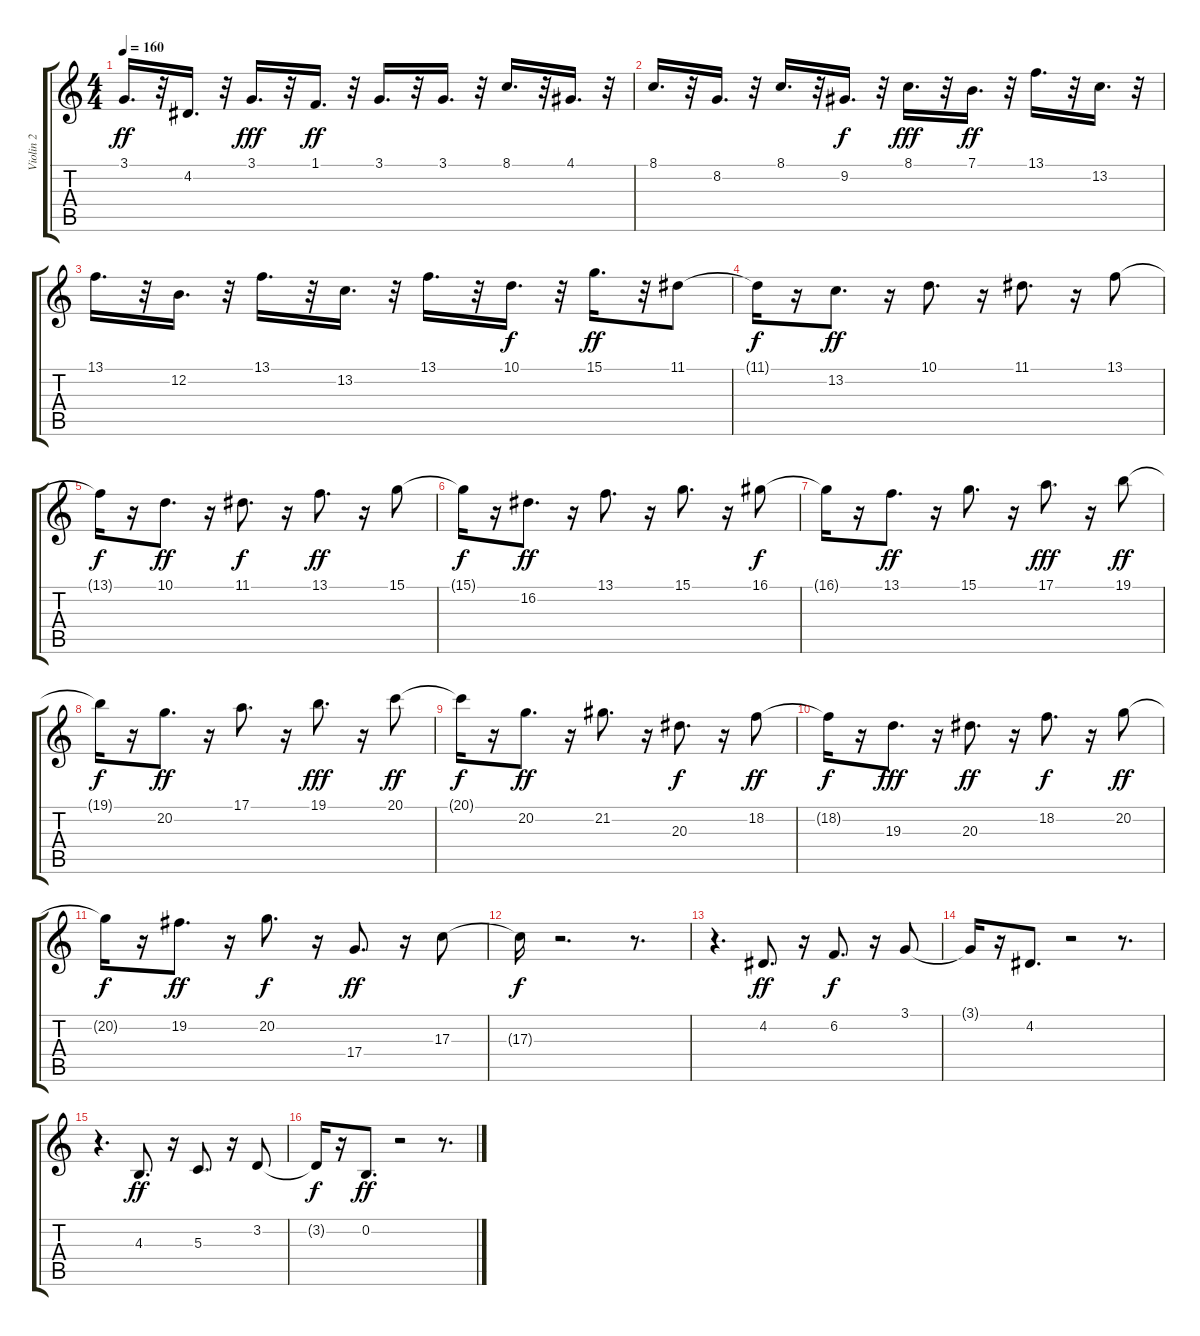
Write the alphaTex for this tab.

\track ("Violin 2" "Violin 2") {instrument violin}
\staff {score tabs}
\tuning (E4 B3 G3 D3 A2 E2) {hide}
\ts (4 4)
\tempo 160
\clef g2
\ks c
3.1.16{d dy ff} r.32 4.2.16{d} r.32 3.1.16{d dy fff} r.32 1.1.16{d dy ff} r.32 3.1.16{d} r.32 3.1.16{d} r.32 8.1.16{d} r.32 4.1.16{d} r.32 |
8.1.16{d} r.32 8.2.16{d} r.32 8.1.16{d} r.32 9.2.16{d dy f} r.32 8.1.16{d dy fff} r.32 7.1.16{d dy ff} r.32 13.1.16{d} r.32 13.2.16{d} r.32 |
13.1.16{d} r.32 12.2.16{d} r.32 13.1.16{d} r.32 13.2.16{d} r.32 13.1.16{d} r.32 10.1.16{d dy f} r.32 15.1.16{d dy ff} r.32 11.1.8 |
11.1{t}.16{dy f} r.16 13.2.8{d dy ff} r.16 10.1.8{d} r.16 11.1.8{d} r.16 13.1.8 |
13.1{t}.16{dy f} r.16 10.1.8{d dy ff} r.16 11.1.8{d dy f} r.16 13.1.8{d dy ff} r.16 15.1.8 |
15.1{t}.16{dy f} r.16 16.2.8{d dy ff} r.16 13.1.8{d} r.16 15.1.8{d} r.16 16.1.8{dy f} |
16.1{t}.16 r.16 13.1.8{d dy ff} r.16 15.1.8{d} r.16 17.1.8{d dy fff} r.16 19.1.8{dy ff} |
19.1{t}.16{dy f} r.16 20.2.8{d dy ff} r.16 17.1.8{d} r.16 19.1.8{d dy fff} r.16 20.1.8{dy ff} |
20.1{t}.16{dy f} r.16 20.2.8{d dy ff} r.16 21.2.8{d} r.16 20.3.8{d dy f} r.16 18.2.8{dy ff} |
18.2{t}.16{dy f} r.16 19.3.8{d dy fff} r.16 20.3.8{d dy ff} r.16 18.2.8{d dy f} r.16 20.2.8{dy ff} |
20.2{t}.16{dy f} r.16 19.2.8{d dy ff} r.16 20.2.8{d dy f} r.16 17.4.8{d dy ff} r.16 17.3.8 |
17.3{t}.16{dy f} r.2{d} r.8{d} |
r.4{d} 4.2.8{d dy ff} r.16 6.2.8{d dy f} r.16 3.1.8 |
3.1{t}.16 r.16 4.2.8{d} r.2 r.8{d} |
r.4{d} 4.3.8{d dy ff} r.16 5.3.8{d} r.16 3.2.8 |
3.2{t}.16{dy f} r.16 0.2.8{d dy ff} r.2 r.8{d}
